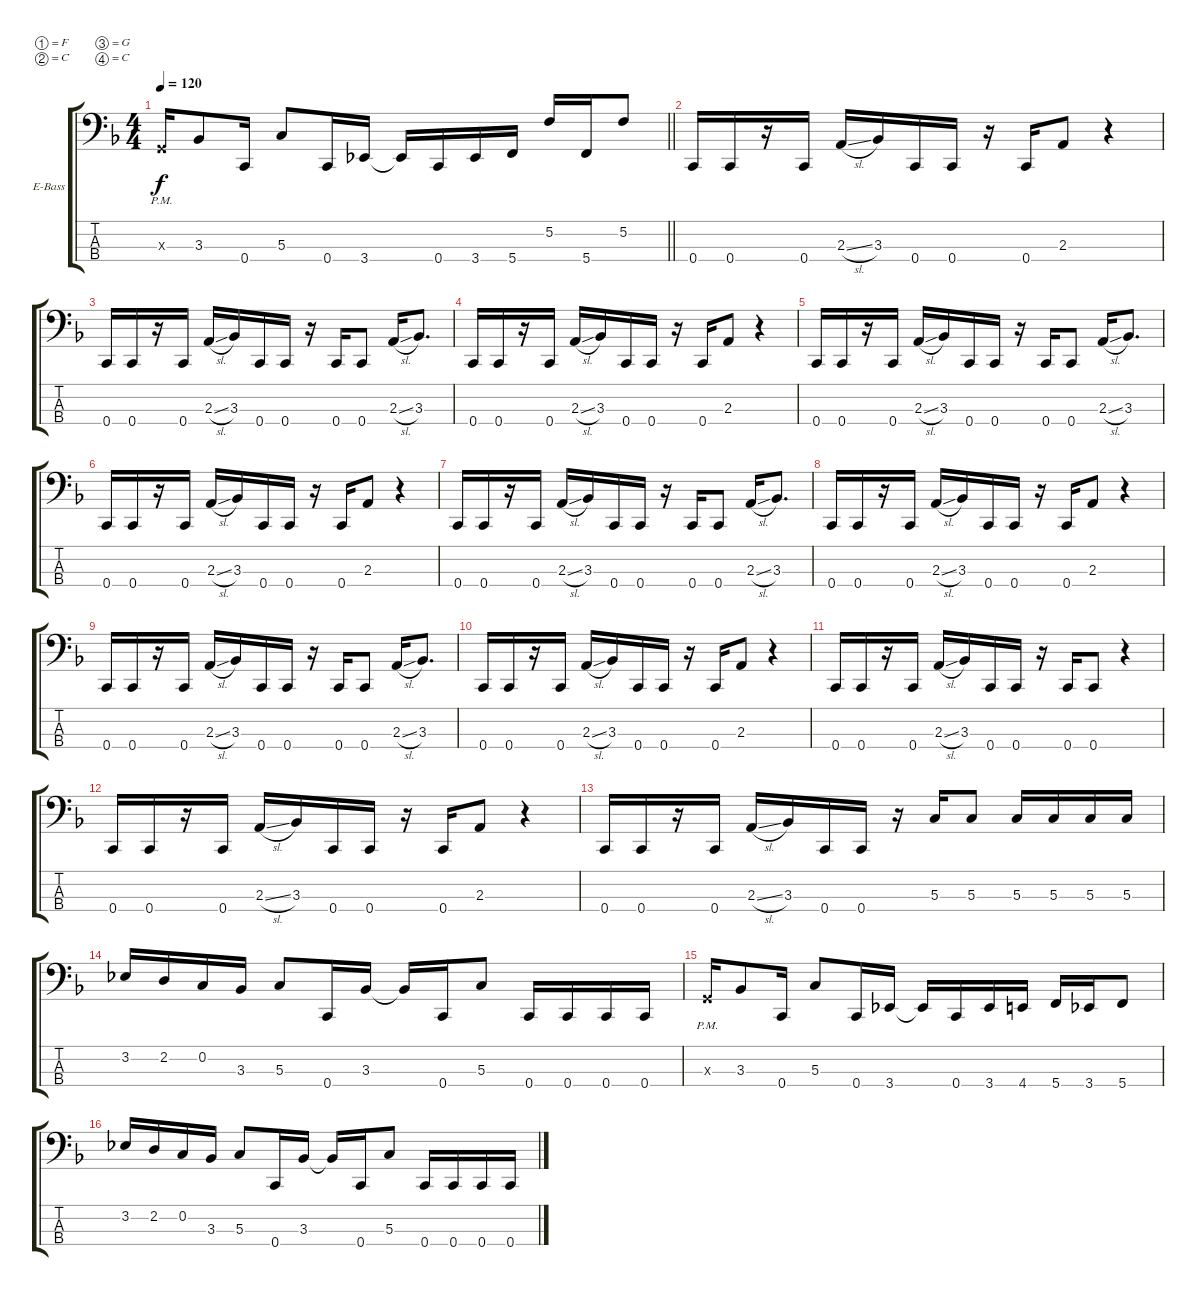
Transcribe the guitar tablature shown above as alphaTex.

\bracketExtendMode groupsimilarinstruments
\firstSystemTrackNameOrientation horizontal
\otherSystemsTrackNameOrientation horizontal
\track ("Untitled" "E-Bass") {instrument electricbasspick}
\staff {score tabs}
\tuning (F2 C2 G1 C1)
\ts (4 4)
\tempo 120
\clef f4
\barLineRight lightlight
\ks f
0.3{pm x}.16{dy f} 3.3.8 0.4.16 5.3.8 0.4.16 3.4.16 3.4{t}.16 0.4.16 3.4.16 5.4.16 5.2.16 5.4.16 5.2.8 |
0.4.16 0.4.16 r.16 0.4.16 2.3{sl}.16 3.3.16 0.4.16 0.4.16 r.16 0.4.16 2.3.8 r.4 |
0.4.16 0.4.16 r.16 0.4.16 2.3{sl}.16 3.3.16 0.4.16 0.4.16 r.16 0.4.16 0.4.8 2.3{sl}.16 3.3.8{d} |
0.4.16 0.4.16 r.16 0.4.16 2.3{sl}.16 3.3.16 0.4.16 0.4.16 r.16 0.4.16 2.3.8 r.4 |
0.4.16 0.4.16 r.16 0.4.16 2.3{sl}.16 3.3.16 0.4.16 0.4.16 r.16 0.4.16 0.4.8 2.3{sl}.16 3.3.8{d} |
0.4.16 0.4.16 r.16 0.4.16 2.3{sl}.16 3.3.16 0.4.16 0.4.16 r.16 0.4.16 2.3.8 r.4 |
0.4.16 0.4.16 r.16 0.4.16 2.3{sl}.16 3.3.16 0.4.16 0.4.16 r.16 0.4.16 0.4.8 2.3{sl}.16 3.3.8{d} |
0.4.16 0.4.16 r.16 0.4.16 2.3{sl}.16 3.3.16 0.4.16 0.4.16 r.16 0.4.16 2.3.8 r.4 |
0.4.16 0.4.16 r.16 0.4.16 2.3{sl}.16 3.3.16 0.4.16 0.4.16 r.16 0.4.16 0.4.8 2.3{sl}.16 3.3.8{d} |
0.4.16 0.4.16 r.16 0.4.16 2.3{sl}.16 3.3.16 0.4.16 0.4.16 r.16 0.4.16 2.3.8 r.4 |
0.4.16 0.4.16 r.16 0.4.16 2.3{sl}.16 3.3.16 0.4.16 0.4.16 r.16 0.4.16 0.4.8 r.4 |
0.4.16 0.4.16 r.16 0.4.16 2.3{sl}.16 3.3.16 0.4.16 0.4.16 r.16 0.4.16 2.3.8 r.4 |
0.4.16 0.4.16 r.16 0.4.16 2.3{sl}.16 3.3.16 0.4.16 0.4.16 r.16 5.3.16 5.3.8 5.3.16 5.3.16 5.3.16 5.3.16 |
3.2.16 2.2.16 0.2.16 3.3.16 5.3.8 0.4.16 3.3.16 3.3{t}.16 0.4.16 5.3.8 0.4.16 0.4.16 0.4.16 0.4.16 |
0.3{pm x}.16 3.3.8 0.4.16 5.3.8 0.4.16 3.4.16 3.4{t}.16 0.4.16 3.4.16 4.4.16 5.4.16 3.4.16 5.4.8 |
3.2.16 2.2.16 0.2.16 3.3.16 5.3.8 0.4.16 3.3.16 3.3{t}.16 0.4.16 5.3.8 0.4.16 0.4.16 0.4.16 0.4.16
